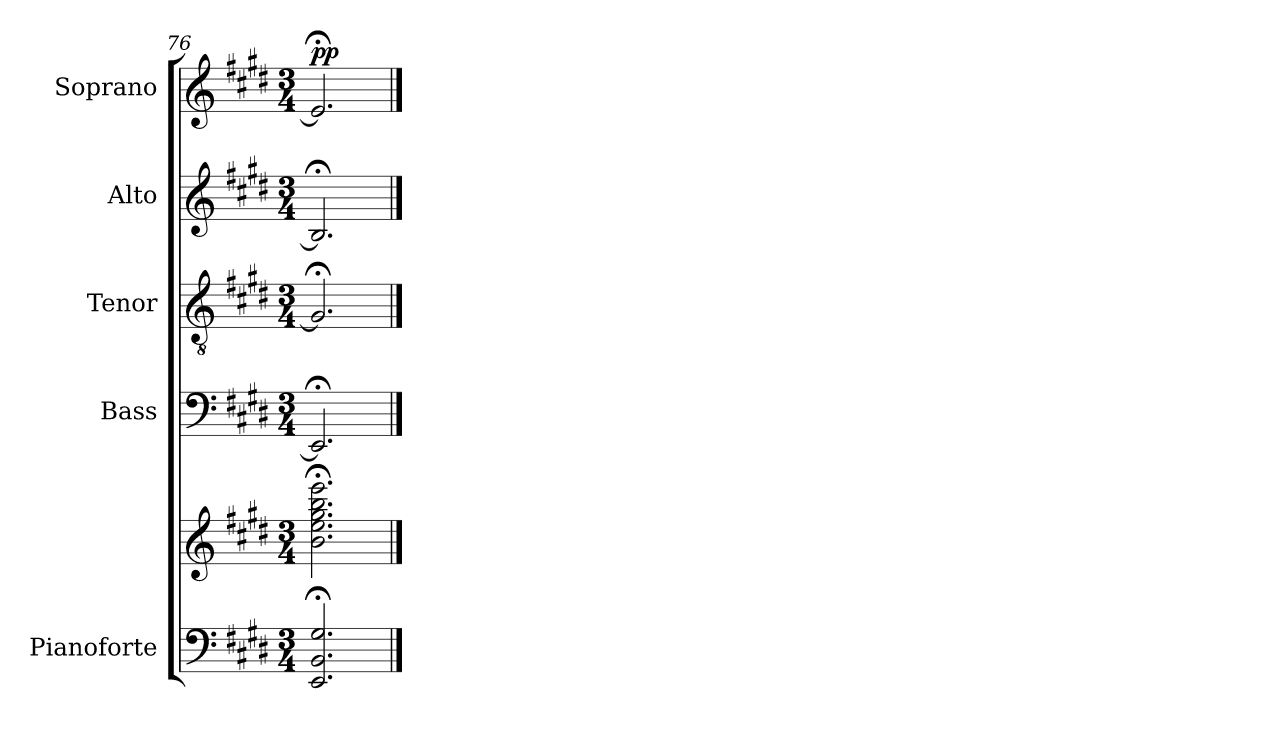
**kern	**kern	**kern	**kern	**kern	**kern	**dynam
*part5	*part5	*part4	*part3	*part2	*part1	*part1
*staff6	*staff5	*staff4	*staff3	*staff2	*staff1	*staff1
*I"Pianoforte	*	*I"Bass	*I"Tenor	*I"Alto	*I"Soprano	*
*I'Pno	*	*	*	*	*	*
*clefF4	*clefG2	*clefF4	*clefGv2	*clefG2	*clefG2	*
*k[f#c#g#d#]	*k[f#c#g#d#]	*k[f#c#g#d#]	*k[f#c#g#d#]	*k[f#c#g#d#]	*k[f#c#g#d#]	*
*M3/4	*M3/4	*M3/4	*M3/4	*M3/4	*M3/4	*
=76	=76	=76	=76	=76	=76	=76
!	!	!	!	!	!	!LO:DY:a
2.EE/; 2.BB/; 2.G#/;	2.b\;< 2.ee\;< 2.gg#\;< 2.bb\;< 2.eee\;<	2.EE;</]	2.G#;</]	2.B;</]	2.e;</]	pp
==	==	==	==	==	==	==
*-	*-	*-	*-	*-	*-	*-
